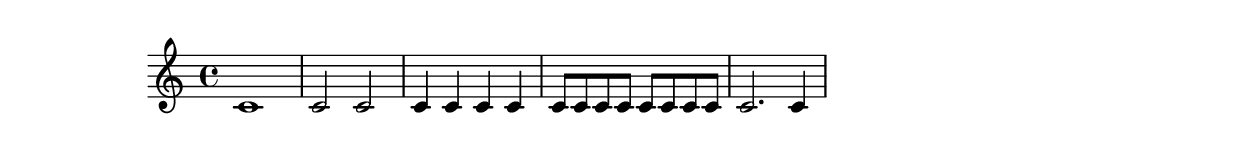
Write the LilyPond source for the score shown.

\version "2.18.2"

\relative c'{
  c1
  c2 c2
  c4 c4 c4 c4
  c8 c8 c8 c8 c8 c8 c8 c8
  
  c2. c4
}
